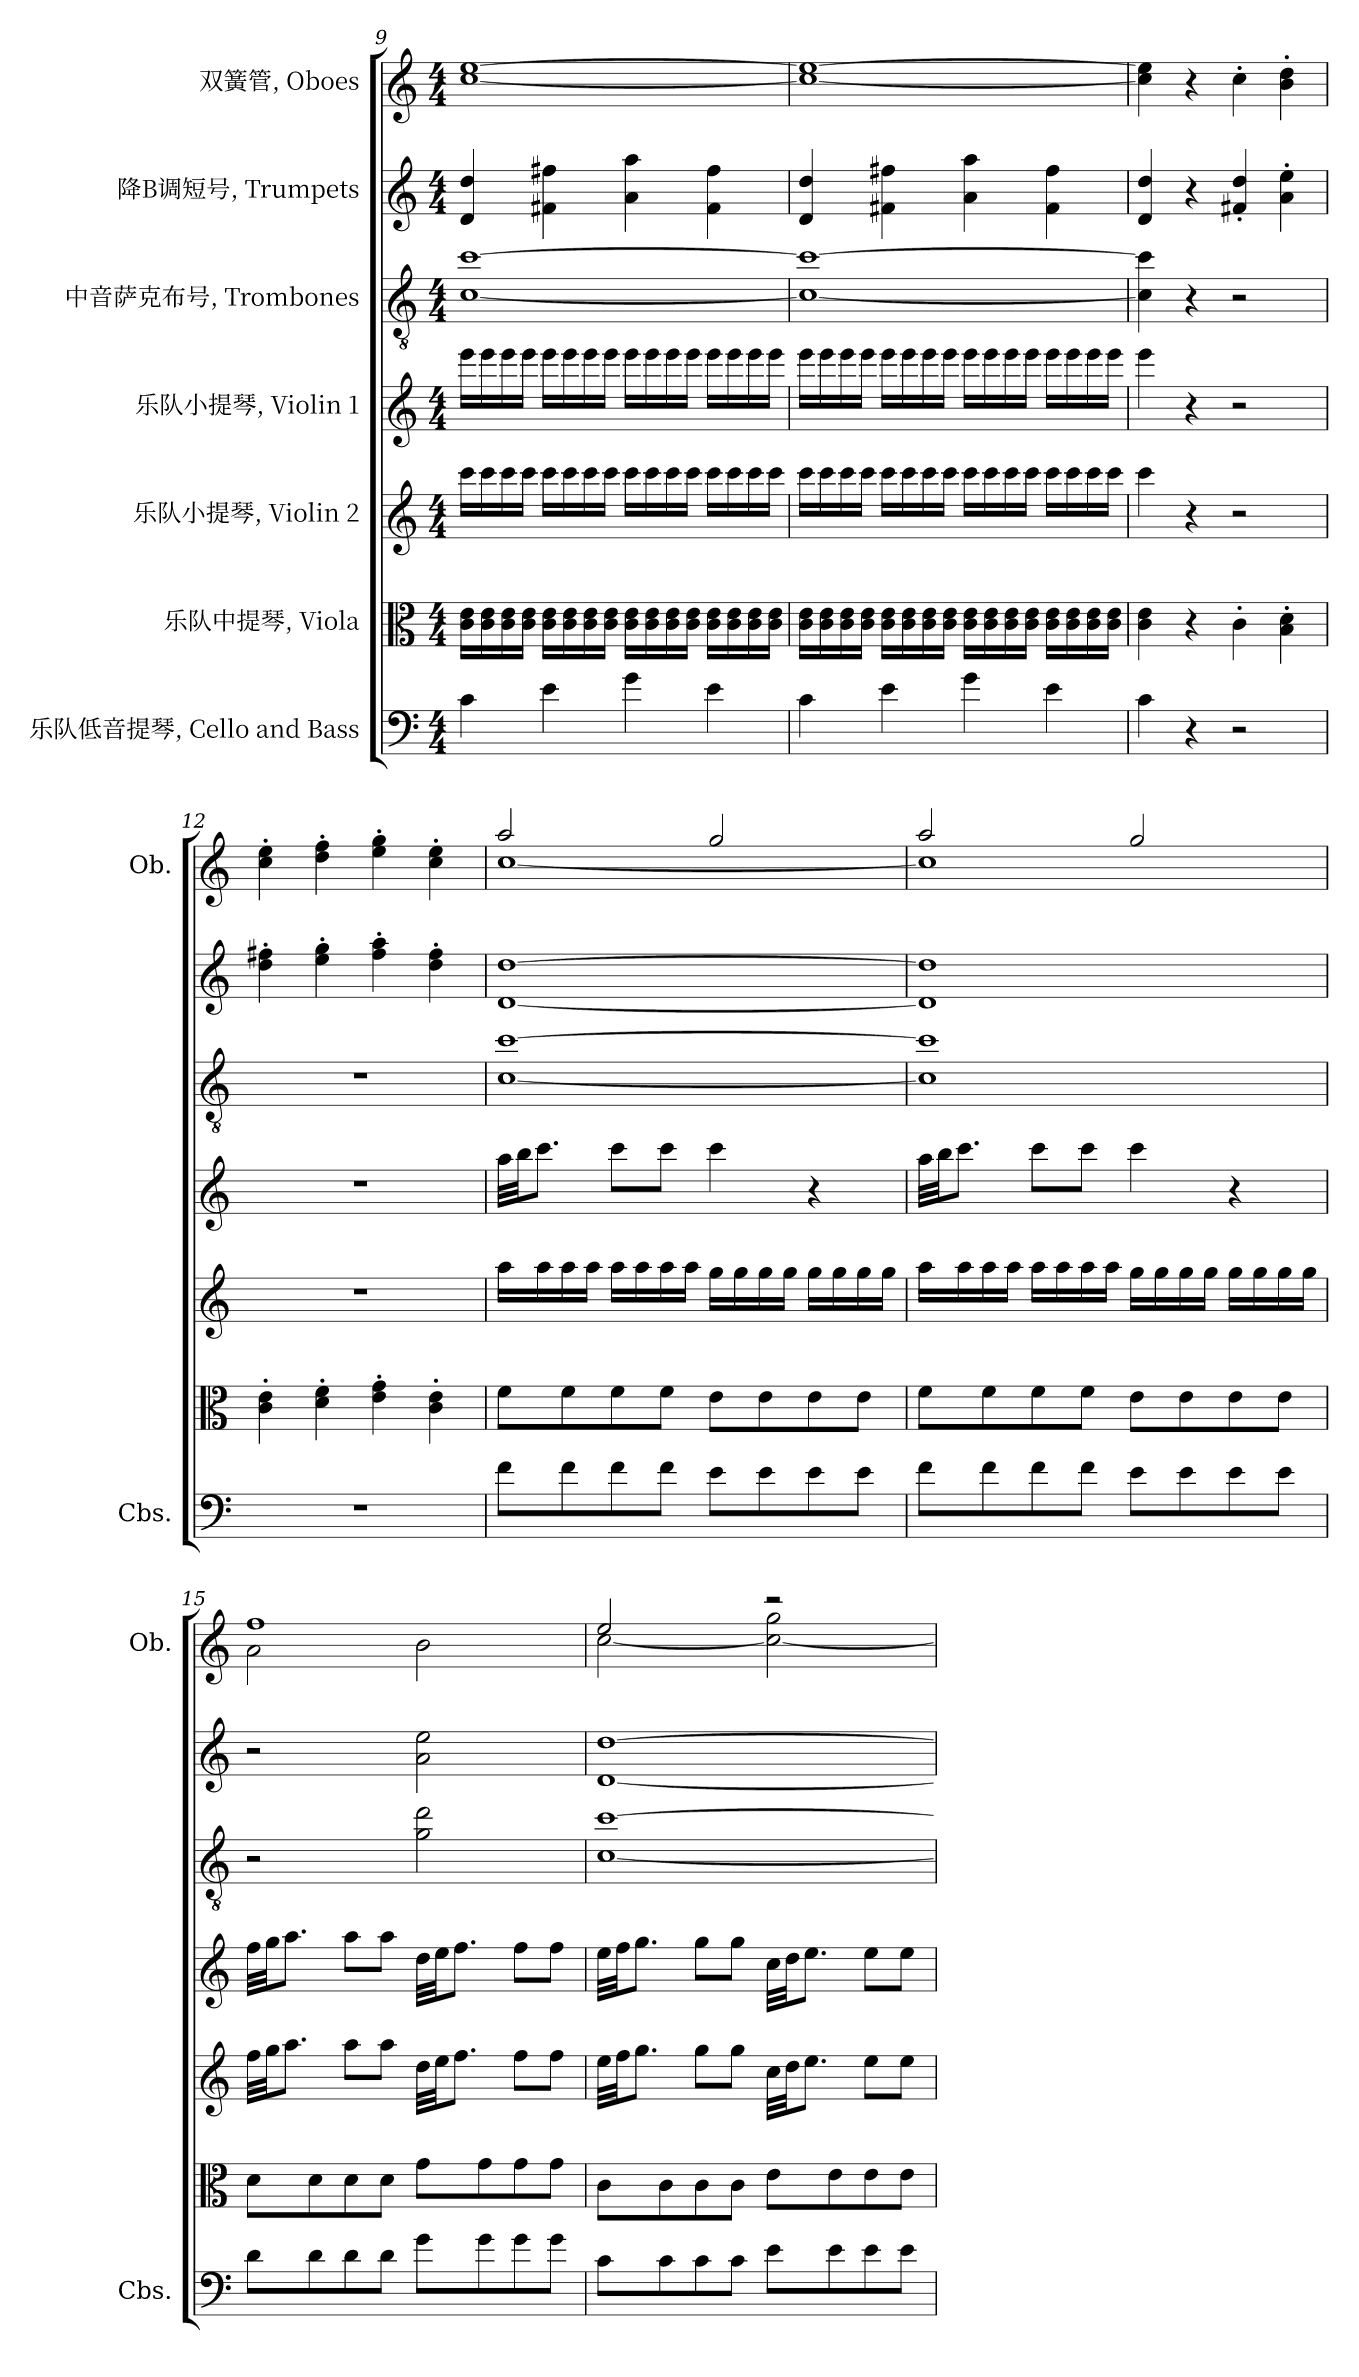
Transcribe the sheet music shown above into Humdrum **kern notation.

**kern	**kern	**kern	**kern	**kern	**kern	**kern
*part7	*part6	*part5	*part4	*part3	*part2	*part1
*staff7	*staff6	*staff5	*staff4	*staff3	*staff2	*staff1
*I"乐队低音提琴, Cello and Bass	*I"乐队中提琴, Viola	*I"乐队小提琴, Violin 2	*I"乐队小提琴, Violin 1	*I"中音萨克布号, Trombones	*I"降B调短号, Trumpets	*I"双簧管, Oboes
*I'Cbs.	*	*	*	*	*	*I'Ob.
!!LO:PB:g=z
*clefF4	*clefC3	*clefG2	*clefG2	*clefGv2	*clefG2	*clefG2
*ITrd7c12	*	*	*	*	*ITrd1c2	*
*k[]	*k[]	*k[]	*k[]	*k[]	*k[b-e-]	*k[]
*M4/4	*M4/4	*M4/4	*M4/4	*M4/4	*M4/4	*M4/4
=9	=9	=9	=9	=9	=9	=9
4C\	16c\ 16e\LL	16ccc\LL	16eee\LL	[1c [1cc	4c/ 4cc/	[1cc [1ee
.	16c\ 16e\	16ccc\	16eee\	.	.	.
.	16c\ 16e\	16ccc\	16eee\	.	.	.
.	16c\ 16e\JJ	16ccc\JJ	16eee\JJ	.	.	.
4E\	16c\ 16e\LL	16ccc\LL	16eee\LL	.	4en\ 4een\	.
.	16c\ 16e\	16ccc\	16eee\	.	.	.
.	16c\ 16e\	16ccc\	16eee\	.	.	.
.	16c\ 16e\JJ	16ccc\JJ	16eee\JJ	.	.	.
4G\	16c\ 16e\LL	16ccc\LL	16eee\LL	.	4g\ 4gg\	.
.	16c\ 16e\	16ccc\	16eee\	.	.	.
.	16c\ 16e\	16ccc\	16eee\	.	.	.
.	16c\ 16e\JJ	16ccc\JJ	16eee\JJ	.	.	.
4E\	16c\ 16e\LL	16ccc\LL	16eee\LL	.	4e\ 4ee\	.
.	16c\ 16e\	16ccc\	16eee\	.	.	.
.	16c\ 16e\	16ccc\	16eee\	.	.	.
.	16c\ 16e\JJ	16ccc\JJ	16eee\JJ	.	.	.
!!LO:PB:g=z
=10	=10	=10	=10	=10	=10	=10
4C\	16c\ 16e\LL	16ccc\LL	16eee\LL	1c_ 1cc_	4c/ 4cc/	1cc_ 1ee_
.	16c\ 16e\	16ccc\	16eee\	.	.	.
.	16c\ 16e\	16ccc\	16eee\	.	.	.
.	16c\ 16e\JJ	16ccc\JJ	16eee\JJ	.	.	.
4E\	16c\ 16e\LL	16ccc\LL	16eee\LL	.	4en\ 4een\	.
.	16c\ 16e\	16ccc\	16eee\	.	.	.
.	16c\ 16e\	16ccc\	16eee\	.	.	.
.	16c\ 16e\JJ	16ccc\JJ	16eee\JJ	.	.	.
4G\	16c\ 16e\LL	16ccc\LL	16eee\LL	.	4g\ 4gg\	.
.	16c\ 16e\	16ccc\	16eee\	.	.	.
.	16c\ 16e\	16ccc\	16eee\	.	.	.
.	16c\ 16e\JJ	16ccc\JJ	16eee\JJ	.	.	.
4E\	16c\ 16e\LL	16ccc\LL	16eee\LL	.	4e\ 4ee\	.
.	16c\ 16e\	16ccc\	16eee\	.	.	.
.	16c\ 16e\	16ccc\	16eee\	.	.	.
.	16c\ 16e\JJ	16ccc\JJ	16eee\JJ	.	.	.
=11	=11	=11	=11	=11	=11	=11
4C\	4c\ 4e\	4ccc\	4eee\	4c\] 4cc\]	4c/ 4cc/	4cc\] 4ee\]
4r	4r	4r	4r	4r	4r	4r
2r	4c'\	2r	2r	2r	4en/' 4cc/'	4cc'\
.	4B\' 4d\'	.	.	.	4g\' 4dd\'	4b\' 4dd\'
=12	=12	=12	=12	=12	=12	=12
1r	4c\' 4e\'	1r	1r	1r	4cc\' 4een\'	4cc\' 4ee\'
.	4d\' 4f\'	.	.	.	4dd\' 4ff\'	4dd\' 4ff\'
.	4e\' 4g\'	.	.	.	4ee\' 4gg\'	4ee\' 4gg\'
.	4c\' 4e\'	.	.	.	4cc\' 4ee\'	4cc\' 4ee\'
!!LO:PB:g=z
=13	=13	=13	=13	=13	=13	=13
*	*	*	*	*	*	*^
8F\L	8f\L	16aa\LL	32aa\LLL	[1c [1cc	[1c [1cc	2aa/	[1cc
.	.	.	32bb\JJ	.	.	.	.
.	.	16aa\	8.ccc\J	.	.	.	.
8F\	8f\	16aa\	.	.	.	.	.
.	.	16aa\JJ	.	.	.	.	.
8F\	8f\	16aa\LL	8ccc\L	.	.	.	.
.	.	16aa\	.	.	.	.	.
8F\J	8f\J	16aa\	8ccc\J	.	.	.	.
.	.	16aa\JJ	.	.	.	.	.
8E\L	8e\L	16gg\LL	4ccc\	.	.	2gg/	.
.	.	16gg\	.	.	.	.	.
8E\	8e\	16gg\	.	.	.	.	.
.	.	16gg\JJ	.	.	.	.	.
8E\	8e\	16gg\LL	4r	.	.	.	.
.	.	16gg\	.	.	.	.	.
8E\J	8e\J	16gg\	.	.	.	.	.
.	.	16gg\JJ	.	.	.	.	.
=14	=14	=14	=14	=14	=14	=14	=14
8F\L	8f\L	16aa\LL	32aa\LLL	1c] 1cc]	1c] 1cc]	2aa/	1cc]
.	.	.	32bb\JJ	.	.	.	.
.	.	16aa\	8.ccc\J	.	.	.	.
8F\	8f\	16aa\	.	.	.	.	.
.	.	16aa\JJ	.	.	.	.	.
8F\	8f\	16aa\LL	8ccc\L	.	.	.	.
.	.	16aa\	.	.	.	.	.
8F\J	8f\J	16aa\	8ccc\J	.	.	.	.
.	.	16aa\JJ	.	.	.	.	.
8E\L	8e\L	16gg\LL	4ccc\	.	.	2gg/	.
.	.	16gg\	.	.	.	.	.
8E\	8e\	16gg\	.	.	.	.	.
.	.	16gg\JJ	.	.	.	.	.
8E\	8e\	16gg\LL	4r	.	.	.	.
.	.	16gg\	.	.	.	.	.
8E\J	8e\J	16gg\	.	.	.	.	.
.	.	16gg\JJ	.	.	.	.	.
!!LO:PB:g=z	!!
=15	=15	=15	=15	=15	=15	=15	=15
8D\L	8d\L	32ff\LLL	32ff\LLL	2r	2r	1ff	2a\
.	.	32gg\JJ	32gg\JJ	.	.	.	.
.	.	8.aa\J	8.aa\J	.	.	.	.
8D\	8d\	.	.	.	.	.	.
8D\	8d\	8aa\L	8aa\L	.	.	.	.
8D\J	8d\J	8aa\J	8aa\J	.	.	.	.
8G\L	8g\L	32dd\LLL	32dd\LLL	2g\ 2dd\	2g\ 2dd\	.	2b\
.	.	32ee\JJ	32ee\JJ	.	.	.	.
.	.	8.ff\J	8.ff\J	.	.	.	.
8G\	8g\	.	.	.	.	.	.
8G\	8g\	8ff\L	8ff\L	.	.	.	.
8G\J	8g\J	8ff\J	8ff\J	.	.	.	.
=16	=16	=16	=16	=16	=16	=16	=16
8C\L	8c\L	32ee\LLL	32ee\LLL	[1c [1cc	[1c [1cc	2ee/	[2cc\
.	.	32ff\JJ	32ff\JJ	.	.	.	.
.	.	8.gg\J	8.gg\J	.	.	.	.
8C\	8c\	.	.	.	.	.	.
8C\	8c\	8gg\L	8gg\L	.	.	.	.
8C\J	8c\J	8gg\J	8gg\J	.	.	.	.
8E\L	8e\L	32cc\LLL	32cc\LLL	.	.	2r	2cc\_ 2gg\
.	.	32dd\JJ	32dd\JJ	.	.	.	.
.	.	8.ee\J	8.ee\J	.	.	.	.
8E\	8e\	.	.	.	.	.	.
8E\	8e\	8ee\L	8ee\L	.	.	.	.
8E\J	8e\J	8ee\J	8ee\J	.	.	.	.
*	*	*	*	*	*	*v	*v
=	=	=	=	=	=	=
*-	*-	*-	*-	*-	*-	*-
